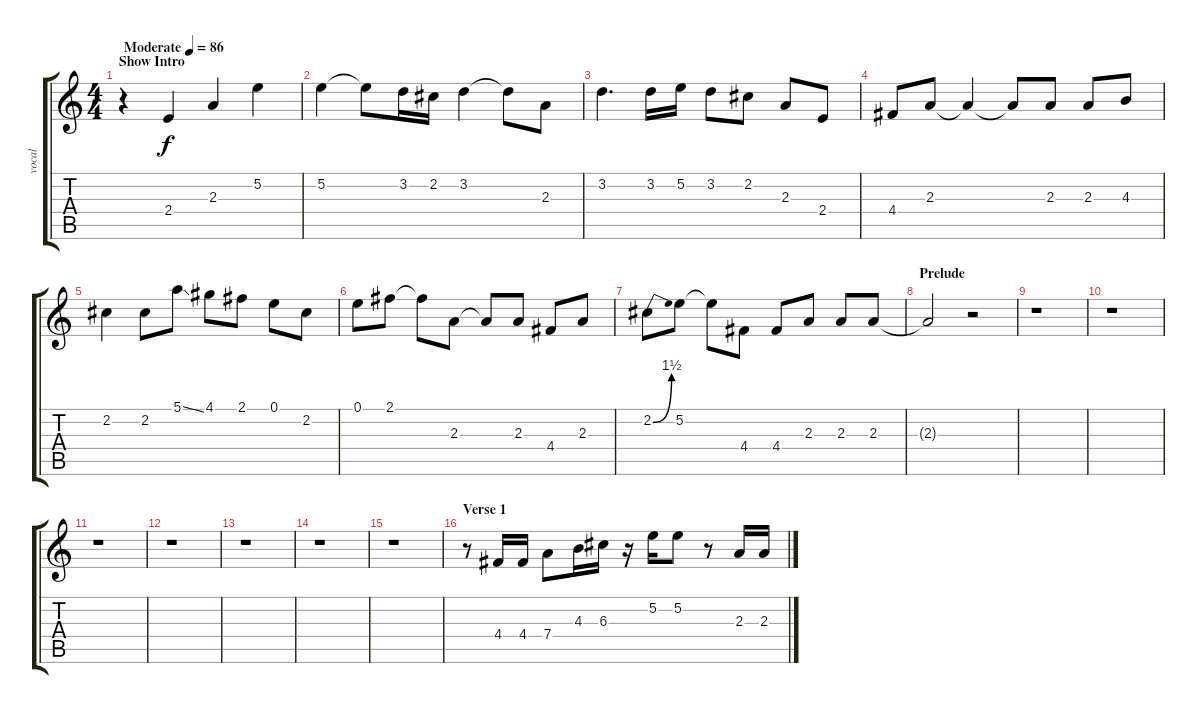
\track ("vocal" "vocal") {instrument acousticguitarnylon}
\staff {score tabs}
\tuning (E4 B3 G3 D3 A2 E2) {hide}
\ts (4 4)
\section ("" "Show Intro")
\tempo (86 "Moderate")
\clef g2
\ks c
r.4{dy f instrument acousticguitarnylon} 2.4.4 2.3.4 5.2.4 |
5.2.4 5.2{t}.8 3.2.16 2.2.16 3.2.4 3.2{t}.8 2.3.8 |
3.2.4{d} 3.2.16 5.2.16 3.2.8 2.2.8 2.3.8 2.4.8 |
4.4.8 2.3.8 2.3{t}.4 2.3{t}.8 2.3.8 2.3.8 4.3.8 |
\section ("" "")
2.2.4 2.2.8 5.1{ss}.8 4.1.8 2.1.8 0.1.8 2.2.8 |
0.1.8 2.1.8 2.1{t}.8 2.3.8 2.3{t}.8 2.3.8 4.4.8 2.3.8 |
\section ("" "")
2.2{be (bend 0 0 60 6)}.8 5.2.8 5.2{t}.8 4.4.8 4.4.8 2.3.8 2.3.8 2.3.8 |
\section ("" "Prelude")
2.3{t}.2 r.2 |
r.1 |
r.1 |
r.1 |
r.1 |
r.1 |
r.1 |
r.1 |
\section ("" "Verse 1")
r.8 4.4.16 4.4.16 7.4.8 4.3.16 6.3.16 r.16 5.2.16 5.2.8 r.8 2.3.16 2.3.16
